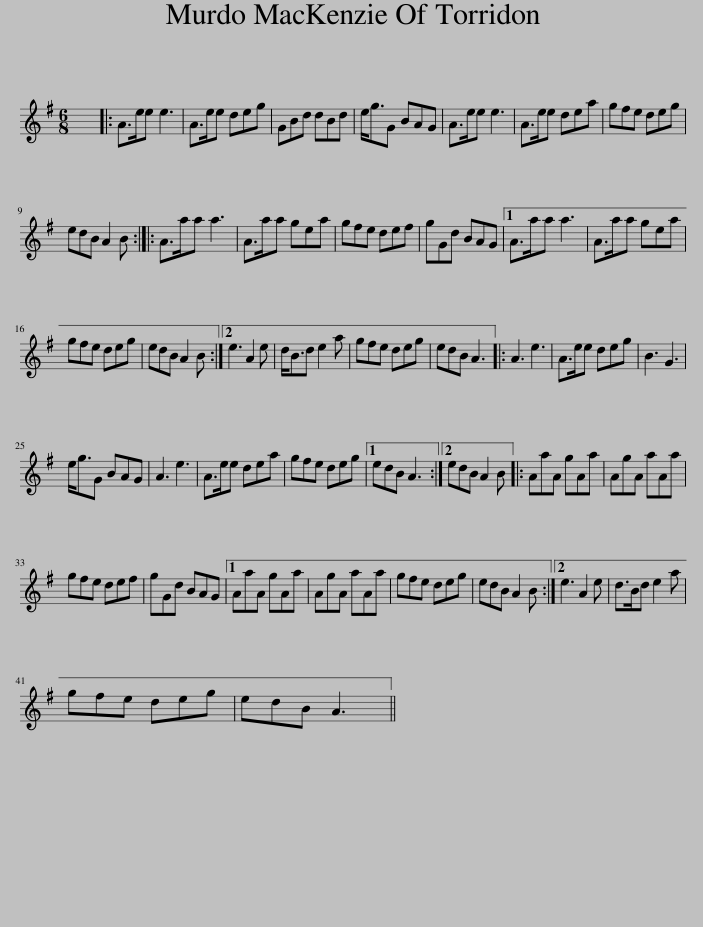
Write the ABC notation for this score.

X:1
L:1/8
M:6/8
I:linebreak $
K:G
V:1 treble
V:1
 x6 |: A>ee e3 | A>ee deg | GBd dBd | e<gG BAG | %5
 A>ee e3 | A>ee dea | gfe deg |$ edB A2 B :: A>aa a3 | %10
 A>aa gea | gfe def | gGd BAG |1 A>aa a3 | A>aa gea |$ %15
 gfe deg | edB A2 B :|2 e3 A2 e | d<Bd e2 a | gfe deg | %20
 edB A3 |: A3 e3 | A>ee deg | B3 G3 |$ e<gG BAG | %25
 A3 e3 | A>ee dea | gfe deg |1 edB A3 :|2 edB A2 B |: %30
 AaA gAa | AgA aAa |$ gfe def | gGd BAG |1 AaA gAa | %35
 AgA aAa | gfe deg | edB A2 B :|2 e3 A2 e | d>Bd e2 a |$ %40
 gfe deg | edB A3 || %42
